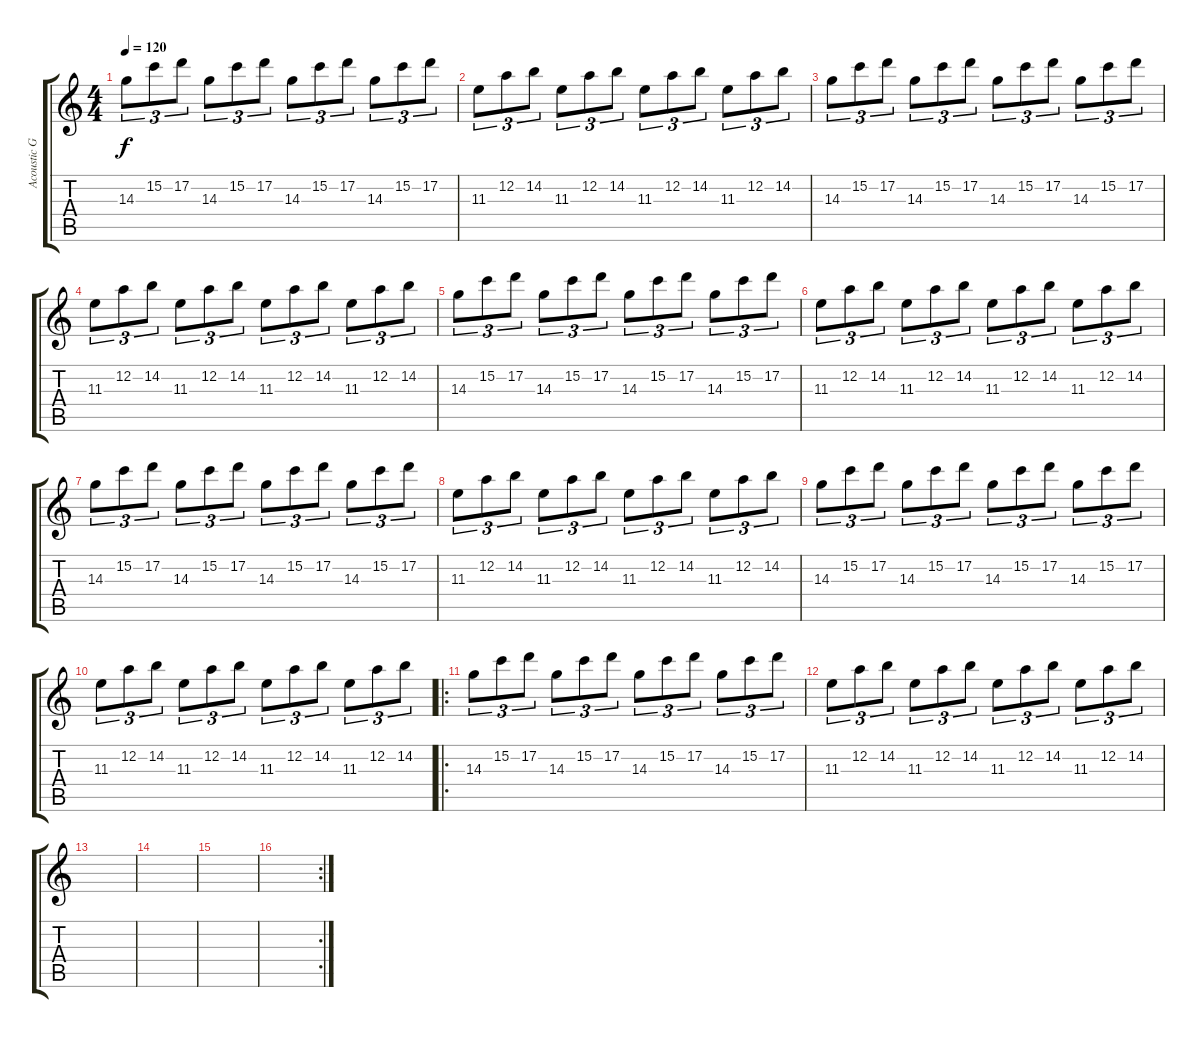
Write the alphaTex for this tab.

\track ("Acoustic Guitar" "Acoustic G") {instrument acousticguitarnylon}
\staff {score tabs}
\tuning (D4 A3 F3 C3 G2 D2) {hide}
\ts (4 4)
\tempo 120
\clef g2
\ks c
14.3.8{tu (3 2) dy f} 15.2.8{tu (3 2)} 17.2.8{tu (3 2)} 14.3.8{tu (3 2)} 15.2.8{tu (3 2)} 17.2.8{tu (3 2)} 14.3.8{tu (3 2)} 15.2.8{tu (3 2)} 17.2.8{tu (3 2)} 14.3.8{tu (3 2)} 15.2.8{tu (3 2)} 17.2.8{tu (3 2)} |
11.3.8{tu (3 2)} 12.2.8{tu (3 2)} 14.2.8{tu (3 2)} 11.3.8{tu (3 2)} 12.2.8{tu (3 2)} 14.2.8{tu (3 2)} 11.3.8{tu (3 2)} 12.2.8{tu (3 2)} 14.2.8{tu (3 2)} 11.3.8{tu (3 2)} 12.2.8{tu (3 2)} 14.2.8{tu (3 2)} |
14.3.8{tu (3 2)} 15.2.8{tu (3 2)} 17.2.8{tu (3 2)} 14.3.8{tu (3 2)} 15.2.8{tu (3 2)} 17.2.8{tu (3 2)} 14.3.8{tu (3 2)} 15.2.8{tu (3 2)} 17.2.8{tu (3 2)} 14.3.8{tu (3 2)} 15.2.8{tu (3 2)} 17.2.8{tu (3 2)} |
11.3.8{tu (3 2)} 12.2.8{tu (3 2)} 14.2.8{tu (3 2)} 11.3.8{tu (3 2)} 12.2.8{tu (3 2)} 14.2.8{tu (3 2)} 11.3.8{tu (3 2)} 12.2.8{tu (3 2)} 14.2.8{tu (3 2)} 11.3.8{tu (3 2)} 12.2.8{tu (3 2)} 14.2.8{tu (3 2)} |
14.3.8{tu (3 2)} 15.2.8{tu (3 2)} 17.2.8{tu (3 2)} 14.3.8{tu (3 2)} 15.2.8{tu (3 2)} 17.2.8{tu (3 2)} 14.3.8{tu (3 2)} 15.2.8{tu (3 2)} 17.2.8{tu (3 2)} 14.3.8{tu (3 2)} 15.2.8{tu (3 2)} 17.2.8{tu (3 2)} |
11.3.8{tu (3 2)} 12.2.8{tu (3 2)} 14.2.8{tu (3 2)} 11.3.8{tu (3 2)} 12.2.8{tu (3 2)} 14.2.8{tu (3 2)} 11.3.8{tu (3 2)} 12.2.8{tu (3 2)} 14.2.8{tu (3 2)} 11.3.8{tu (3 2)} 12.2.8{tu (3 2)} 14.2.8{tu (3 2)} |
14.3.8{tu (3 2)} 15.2.8{tu (3 2)} 17.2.8{tu (3 2)} 14.3.8{tu (3 2)} 15.2.8{tu (3 2)} 17.2.8{tu (3 2)} 14.3.8{tu (3 2)} 15.2.8{tu (3 2)} 17.2.8{tu (3 2)} 14.3.8{tu (3 2)} 15.2.8{tu (3 2)} 17.2.8{tu (3 2)} |
11.3.8{tu (3 2)} 12.2.8{tu (3 2)} 14.2.8{tu (3 2)} 11.3.8{tu (3 2)} 12.2.8{tu (3 2)} 14.2.8{tu (3 2)} 11.3.8{tu (3 2)} 12.2.8{tu (3 2)} 14.2.8{tu (3 2)} 11.3.8{tu (3 2)} 12.2.8{tu (3 2)} 14.2.8{tu (3 2)} |
14.3.8{tu (3 2)} 15.2.8{tu (3 2)} 17.2.8{tu (3 2)} 14.3.8{tu (3 2)} 15.2.8{tu (3 2)} 17.2.8{tu (3 2)} 14.3.8{tu (3 2)} 15.2.8{tu (3 2)} 17.2.8{tu (3 2)} 14.3.8{tu (3 2)} 15.2.8{tu (3 2)} 17.2.8{tu (3 2)} |
11.3.8{tu (3 2)} 12.2.8{tu (3 2)} 14.2.8{tu (3 2)} 11.3.8{tu (3 2)} 12.2.8{tu (3 2)} 14.2.8{tu (3 2)} 11.3.8{tu (3 2)} 12.2.8{tu (3 2)} 14.2.8{tu (3 2)} 11.3.8{tu (3 2)} 12.2.8{tu (3 2)} 14.2.8{tu (3 2)} |
\ro
14.3.8{tu (3 2)} 15.2.8{tu (3 2)} 17.2.8{tu (3 2)} 14.3.8{tu (3 2)} 15.2.8{tu (3 2)} 17.2.8{tu (3 2)} 14.3.8{tu (3 2)} 15.2.8{tu (3 2)} 17.2.8{tu (3 2)} 14.3.8{tu (3 2)} 15.2.8{tu (3 2)} 17.2.8{tu (3 2)} |
11.3.8{tu (3 2)} 12.2.8{tu (3 2)} 14.2.8{tu (3 2)} 11.3.8{tu (3 2)} 12.2.8{tu (3 2)} 14.2.8{tu (3 2)} 11.3.8{tu (3 2)} 12.2.8{tu (3 2)} 14.2.8{tu (3 2)} 11.3.8{tu (3 2)} 12.2.8{tu (3 2)} 14.2.8{tu (3 2)} |
|
|
|
\rc 2
